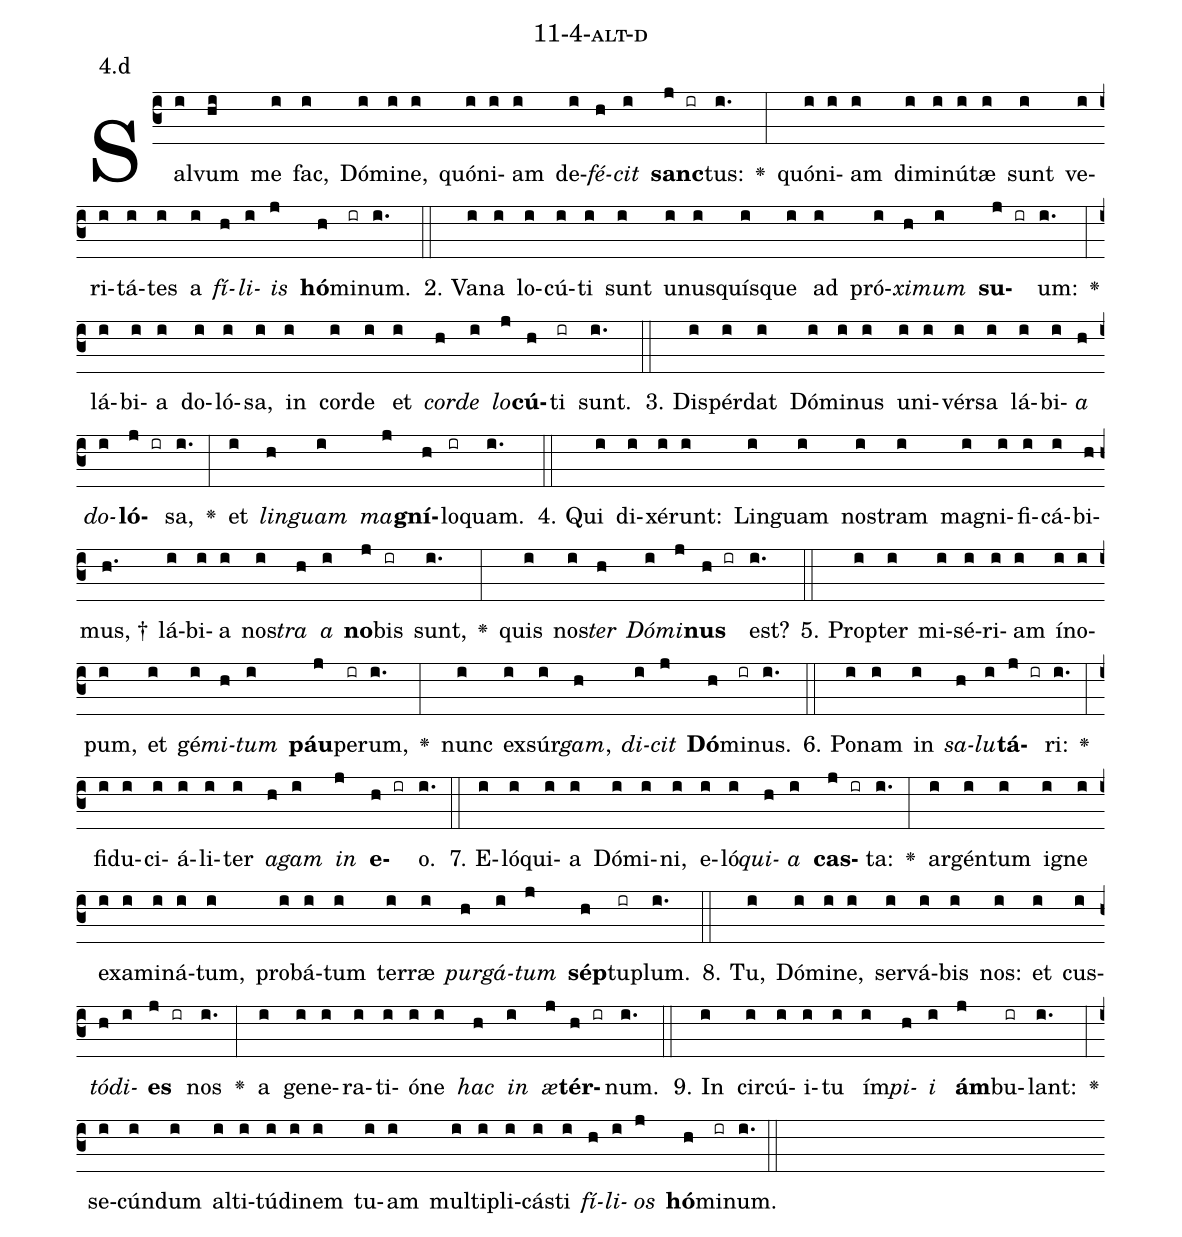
name: 11-4-alt-d;
annotation: 4.d;
%%
(c3)Sal(i)vum(hi) me(i) fac,(i) Dó(i)mi(i)ne,(i) quón(i)i(i)am(i) de(i)<i>fé</i>(h)<i>cit</i>(i) <b>sanc</b>(j ir)tus:(i.) <v>\greheightstar</v>(:) quón(i)i(i)am(i) di(i)mi(i)nú(i)tæ(i) sunt(i) ve(i)ri(i)tá(i)tes(i) a(i) <i>fí</i>(h)<i>li</i>(i)<i>is</i>(j) <b>hó</b>(h)mi(ir)num.(i.) (::)
2. Va(i)na(i) lo(i)cú(i)ti(i) sunt(i) u(i)nus(i)quís(i)que(i) ad(i) pró(i)<i>xi</i>(h)<i>mum</i>(i) <b>su</b>(j ir)um:(i.) <v>\greheightstar</v>(:) lá(i)bi(i)a(i) do(i)ló(i)sa,(i) in(i) cor(i)de(i) et(i) <i>cor</i>(h)<i>de</i>(i) <i>lo</i>(j)<b>cú</b>(h)ti(ir) sunt.(i.) (::)
3. Dis(i)pér(i)dat(i) Dó(i)mi(i)nus(i) u(i)ni(i)vér(i)sa(i) lá(i)bi(i)<i>a</i>(h) <i>do</i>(i)<b>ló</b>(j ir)sa,(i.) <v>\greheightstar</v>(:) et(i) <i>lin</i>(h)<i>guam</i>(i) <i>ma</i>(j)<b>gní</b>(h)lo(ir)quam.(i.) (::)
4. Qui(i) di(i)xé(i)runt:(i) Lin(i)guam(i) nos(i)tram(i) ma(i)gni(i)fi(i)cá(i)bi(h)mus, †(h.) lá(i)bi(i)a(i) nos(i)<i>tra</i>(h) <i>a</i>(i) <b>no</b>(j)bis(ir) sunt,(i.) <v>\greheightstar</v>(:) quis(i) nos(i)<i>ter</i>(h) <i>Dó</i>(i)<i>mi</i>(j)<b>nus</b>(h ir) est?(i.) (::)
5. Prop(i)ter(i) mi(i)sé(i)ri(i)am(i) ín(i)o(i)pum,(i) et(i) gé(i)<i>mi</i>(h)<i>tum</i>(i) <b>páu</b>(j)pe(ir)rum,(i.) <v>\greheightstar</v>(:) nunc(i) ex(i)súr(i)<i>gam</i>,(h) <i>di</i>(i)<i>cit</i>(j) <b>Dó</b>(h)mi(ir)nus.(i.) (::)
6. Po(i)nam(i) in(i) <i>sa</i>(h)<i>lu</i>(i)<b>tá</b>(j ir)ri:(i.) <v>\greheightstar</v>(:) fi(i)du(i)ci(i)á(i)li(i)ter(i) <i>a</i>(h)<i>gam</i>(i) <i>in</i>(j) <b>e</b>(h ir)o.(i.) (::)
7. E(i)ló(i)qui(i)a(i) Dó(i)mi(i)ni,(i) e(i)ló(i)<i>qui</i>(h)<i>a</i>(i) <b>cas</b>(j ir)ta:(i.) <v>\greheightstar</v>(:) ar(i)gén(i)tum(i) i(i)gne(i) ex(i)a(i)mi(i)ná(i)tum,(i) pro(i)bá(i)tum(i) ter(i)ræ(i) <i>pur</i>(h)<i>gá</i>(i)<i>tum</i>(j) <b>sép</b>(h)tu(ir)plum.(i.) (::)
8. Tu,(i) Dó(i)mi(i)ne,(i) ser(i)vá(i)bis(i) nos:(i) et(i) cus(i)<i>tó</i>(h)<i>di</i>(i)<b>es</b>(j ir) nos(i.) <v>\greheightstar</v>(:) a(i) ge(i)ne(i)ra(i)ti(i)ó(i)ne(i) <i>hac</i>(h) <i>in</i>(i) <i>æ</i>(j)<b>tér</b>(h ir)num.(i.) (::)
9. In(i) cir(i)cú(i)i(i)tu(i) ím(i)<i>pi</i>(h)<i>i</i>(i) <b>ám</b>(j)bu(ir)lant:(i.) <v>\greheightstar</v>(:) se(i)cún(i)dum(i) al(i)ti(i)tú(i)di(i)nem(i) tu(i)am(i) mul(i)ti(i)pli(i)cás(i)ti(i) <i>fí</i>(h)<i>li</i>(i)<i>os</i>(j) <b>hó</b>(h)mi(ir)num.(i.) (::)
